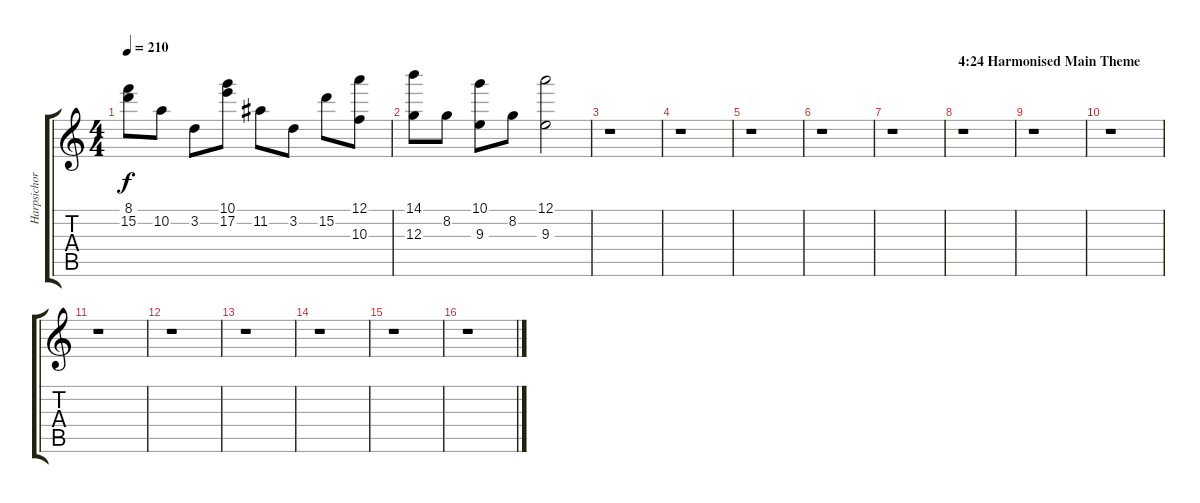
\track ("Harpsichord" "Harpsichor") {instrument harpsichord}
\staff {score tabs}
\tuning (A5 B4 G4 D4 A3 E2) {hide}
\ts (4 4)
\tempo 210
\clef g2
\ks c
(8.1 15.2).8{dy f} 10.2.8 3.2.8 (10.1 17.2).8 11.2.8 3.2.8 15.2.8 (12.1 10.3).8 |
(14.1 12.3).8 8.2.8 (10.1 9.3).8 8.2.8 (12.1 9.3).2 |
r.1 |
r.1 |
r.1 |
r.1 |
r.1 |
\section ("" "4:24 Harmonised Main Theme")
r.1 |
r.1 |
r.1 |
r.1 |
r.1 |
r.1 |
r.1 |
r.1 |
r.1
